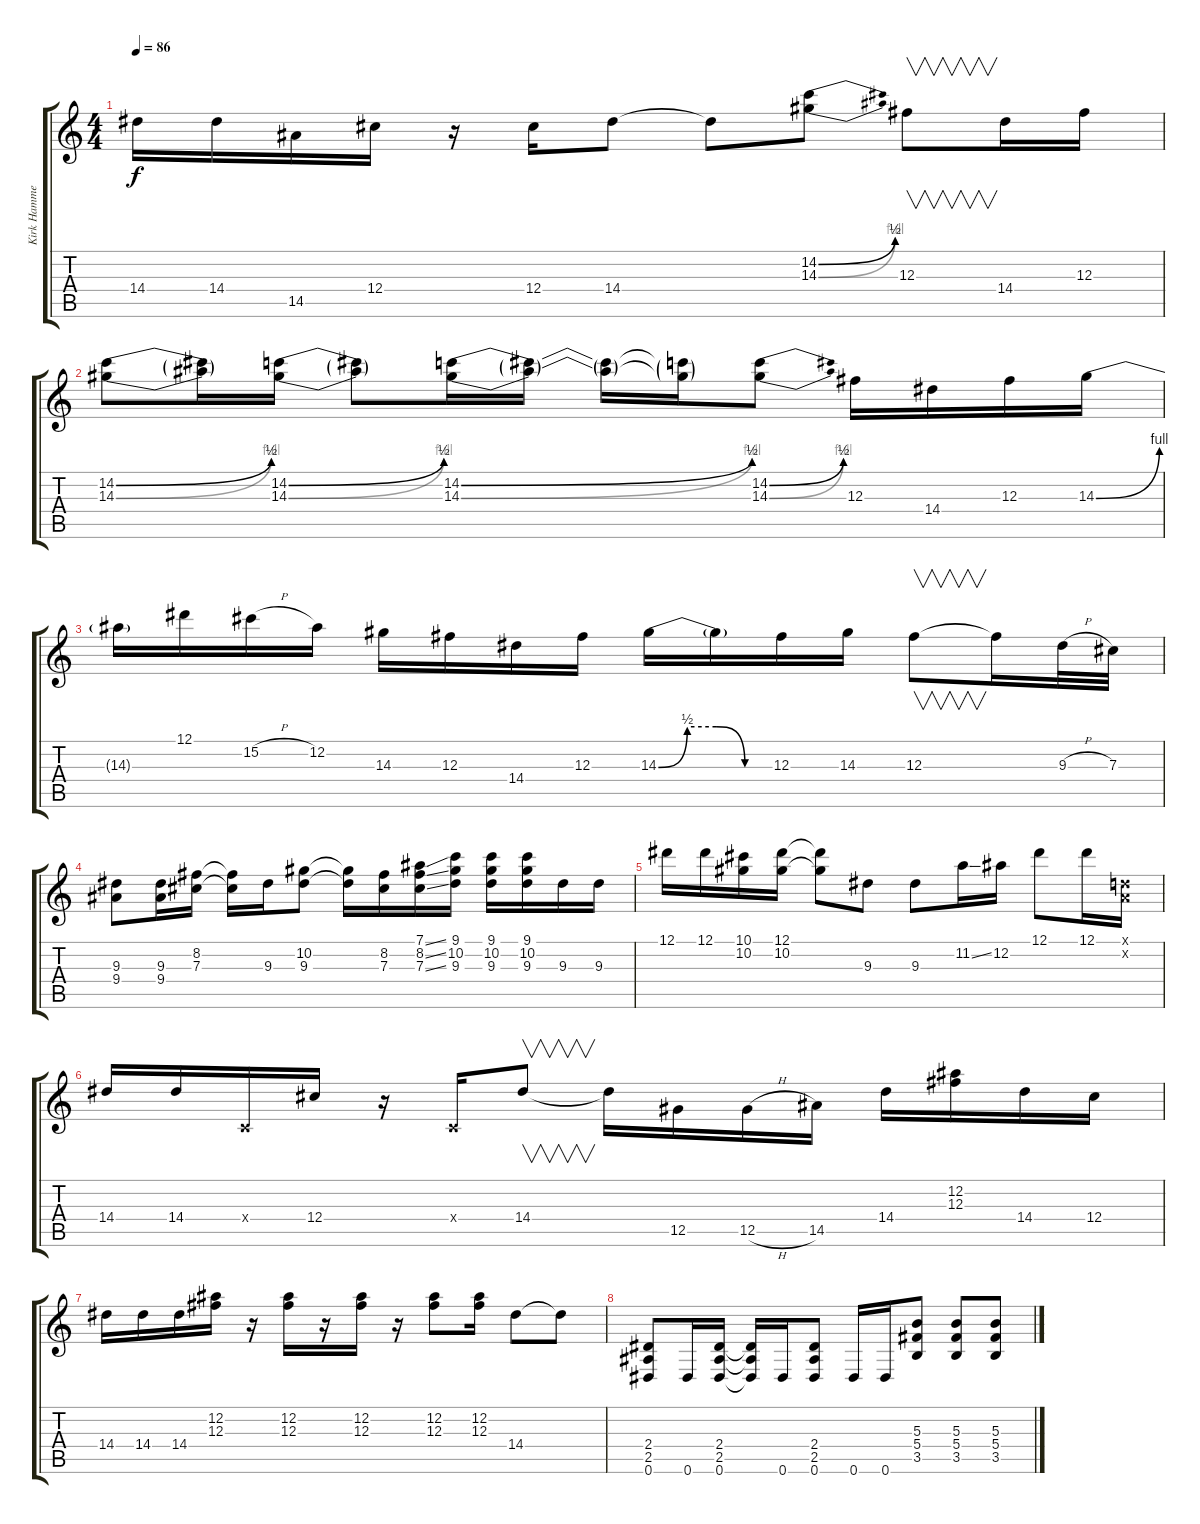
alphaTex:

\track ("Kirk Hammett (disto)" "Kirk Hamme") {instrument distortionguitar}
\staff {score tabs}
\tuning (Eb4 Bb3 Gb3 Db3 Ab2 Eb2) {hide}
\ts (4 4)
\tempo 86
\clef g2
\ks c
14.4.16{dy f} 14.4.16 14.5.16 12.4.16 r.16 12.4.16 14.4.8 14.4{t}.8 (14.2{be (bend 0 0 60 2)} 14.3{be (bend 0 0 60 4)}).8 12.3.8{v} 14.4.16 12.3.16 |
(14.2{be (bend 0 0 60 2)} 14.3{be (bend 0 0 60 4)}).8 (14.2{t} 14.3{t}).16 (14.2{be (bend 0 0 60 2)} 14.3{be (bend 0 0 60 4)}).16 (14.2{t} 14.3{t}).8 (14.2{be (bend 0 0 60 2)} 14.3{be (bend 0 0 60 4)}).16 (14.2{t} 14.3{t}).16 (14.2{t} 14.3{t}).16 (14.2{t} 14.3{t}).16 (14.2{be (bend 0 0 60 2)} 14.3{be (bend 0 0 60 4)}).8 12.3.16 14.4.16 12.3.16 14.3{be (bend 0 0 60 4)}.16 |
14.3{t}.16 12.1.16 15.2{h}.16 12.2.16 14.3.16 12.3.16 14.4.16 12.3.16 14.3{be (custom 0 0 15 2 30 2 45 0 60 0)}.16 14.3{t}.16 12.3.16 14.3.16 12.3.8{v} 12.3{t}.16 9.3{h}.32 7.3.32 |
(9.3 9.4).8 (9.3 9.4).16 (8.2 7.3).16 (8.2{t} 7.3{t}).16 9.3.16 (10.2 9.3).8 (10.2{t} 9.3{t}).16 (8.2 7.3).16 (7.1{ss} 8.2{ss} 7.3{ss}).16 (9.1 10.2 9.3).16 (9.1 10.2 9.3).16 (9.1 10.2 9.3).16 9.3.16 9.3.16 |
12.1.16 12.1.16 (10.1 10.2).16 (12.1 10.2).16 (12.1{t} 10.2{t}).8 9.3.8 9.3.8 11.2{ss}.16 12.2.16 12.1.8 12.1.16 (-1.1{x} -1.2{x}).16 |
14.4.16 14.4.16 -1.4{x}.16 12.4.16 r.16 -1.4{x}.16 14.4.8{v} 14.4{t}.16 12.5.16 12.5{h}.16 14.5.16 14.4.16 (12.2 12.3).16 14.4.16 12.4.16 |
14.4.16 14.4.16 14.4.16 (12.2 12.3).16 r.16 (12.2 12.3).16 r.16 (12.2 12.3).16 r.16 (12.2 12.3).8 (12.2 12.3).16 14.4.8 14.4{t}.8 |
(2.4 2.5 0.6).8 0.6.16 (2.4 2.5 0.6).16 (2.4{t} 2.5{t} 0.6{t}).16 0.6.16 (2.4 2.5 0.6).8 0.6.16 0.6.16 (5.3 5.4 3.5).8 (5.3 5.4 3.5).8 (5.3{ss} 5.4{ss} 3.5{ss}).8
